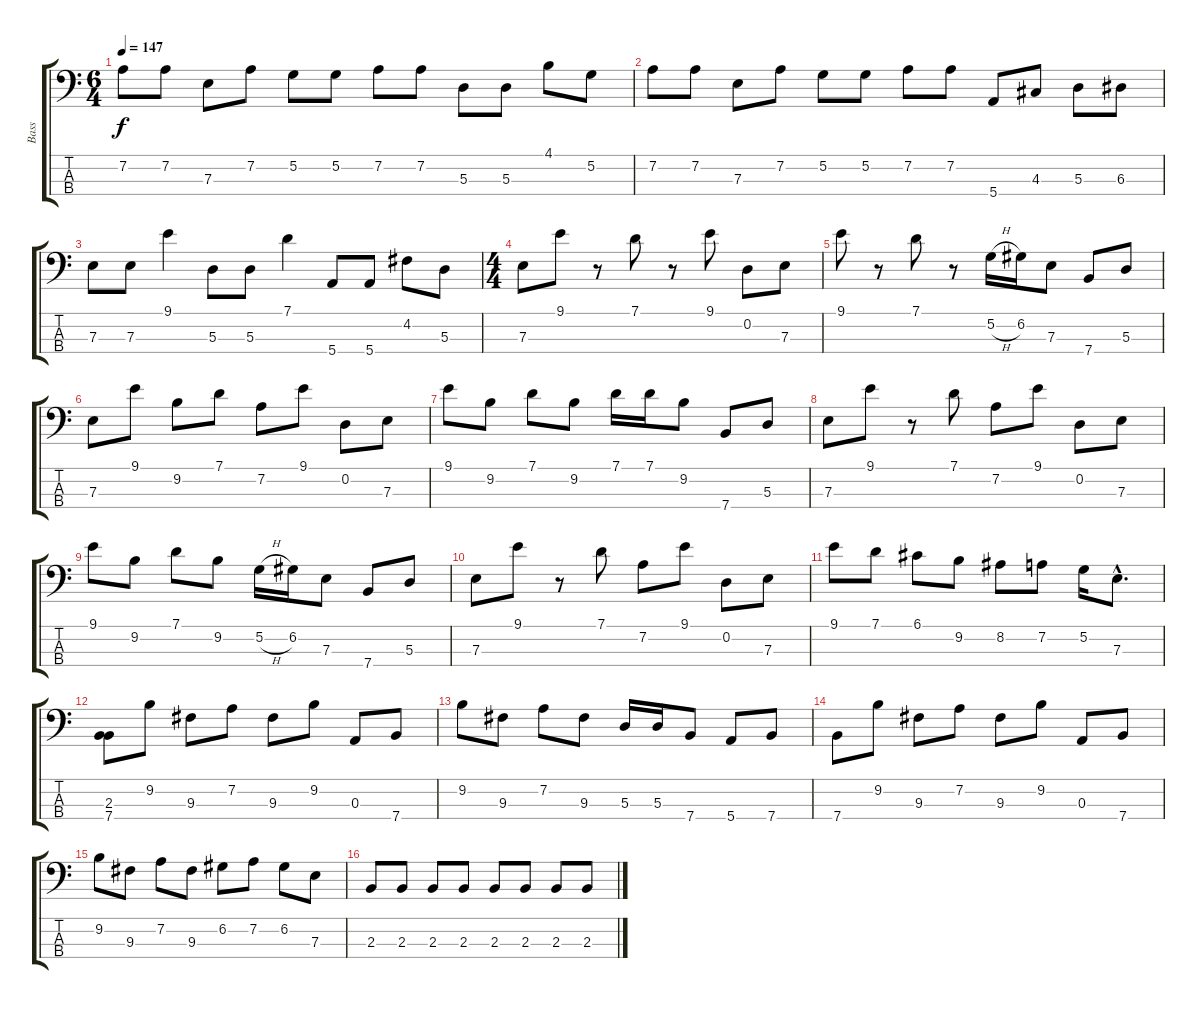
\track ("Bass" "Bass") {instrument electricbassfinger}
\staff {score tabs}
\tuning (G2 D2 A1 E1) {hide}
\ts (6 4)
\tempo 147
\clef f4
\ks c
7.2.8{dy f} 7.2.8 7.3.8 7.2.8 5.2.8 5.2.8 7.2.8 7.2.8 5.3.8 5.3.8 4.1.8 5.2.8 |
7.2.8 7.2.8 7.3.8 7.2.8 5.2.8 5.2.8 7.2.8 7.2.8 5.4.8 4.3.8 5.3.8 6.3.8 |
7.3.8 7.3.8 9.1.4 5.3.8 5.3.8 7.1.4 5.4.8 5.4.8 4.2.8 5.3.8 |
\ts (4 4)
7.3.8 9.1.8 r.8 7.1.8 r.8 9.1.8 0.2.8 7.3.8 |
9.1.8 r.8 7.1.8 r.8 5.2{h}.16 6.2.16 7.3.8 7.4.8 5.3.8 |
7.3.8 9.1.8 9.2.8 7.1.8 7.2.8 9.1.8 0.2.8 7.3.8 |
9.1.8 9.2.8 7.1.8 9.2.8 7.1.16 7.1.16 9.2.8 7.4.8 5.3.8 |
7.3.8 9.1.8 r.8 7.1.8 7.2.8 9.1.8 0.2.8 7.3.8 |
9.1.8 9.2.8 7.1.8 9.2.8 5.2{h}.16 6.2.16 7.3.8 7.4.8 5.3.8 |
7.3.8 9.1.8 r.8 7.1.8 7.2.8 9.1.8 0.2.8 7.3.8 |
9.1.8 7.1.8 6.1.8 9.2.8 8.2.8 7.2.8 5.2.16 7.3{hac}.8{d} |
(2.3 7.4).8 9.2.8 9.3.8 7.2.8 9.3.8 9.2.8 0.3.8 7.4.8 |
9.2.8 9.3.8 7.2.8 9.3.8 5.3.16 5.3.16 7.4.8 5.4.8 7.4.8 |
7.4.8 9.2.8 9.3.8 7.2.8 9.3.8 9.2.8 0.3.8 7.4.8 |
9.2.8 9.3.8 7.2.8 9.3.8 6.2.8 7.2.8 6.2.8 7.3.8 |
2.3.8 2.3.8 2.3.8 2.3.8 2.3.8 2.3.8 2.3.8 2.3.8
